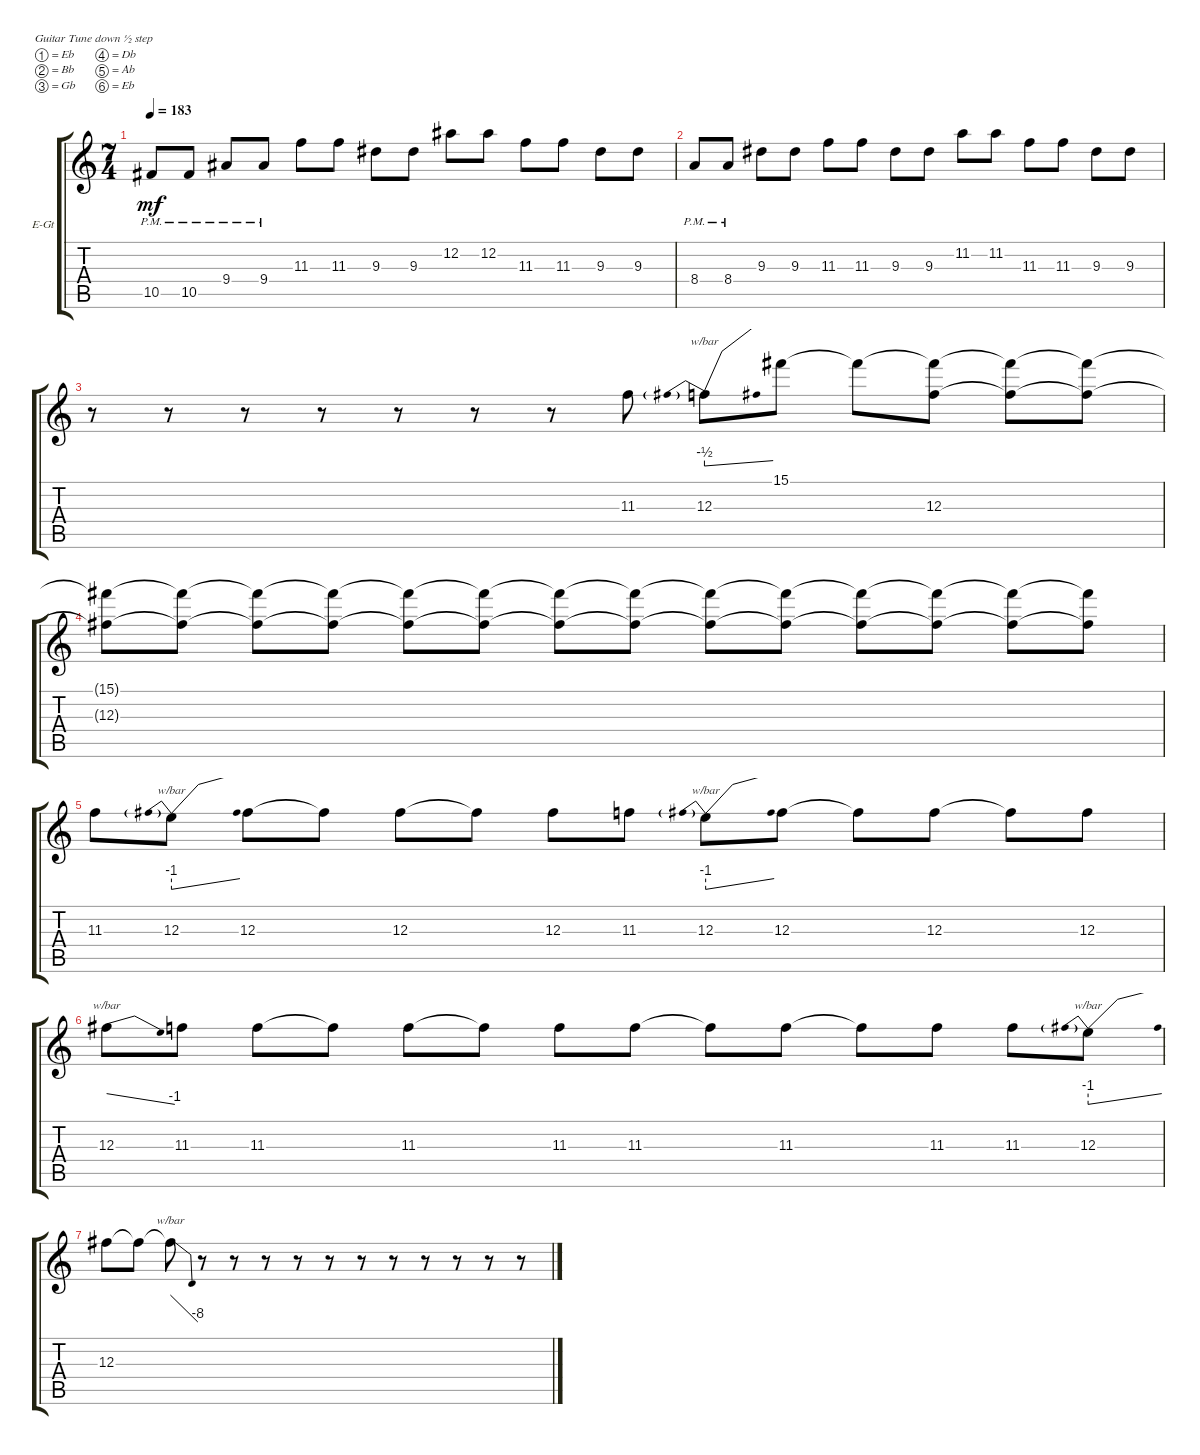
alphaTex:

\bracketExtendMode groupsimilarinstruments
\firstSystemTrackNameOrientation horizontal
\otherSystemsTrackNameOrientation horizontal
\track ("solo" "E-Gt") {instrument distortionguitar}
\staff {score tabs}
\tuning (Eb4 Bb3 Gb3 Db3 Ab2 Eb2)
\ts (7 4)
\tempo 183
\clef g2
\ks c
10.5{pm}.8{dy mf} 10.5{pm}.8 9.4{pm}.8 9.4{pm}.8 11.3.8 11.3.8 9.3.8 9.3.8 12.2.8 12.2.8 11.3.8 11.3.8 9.3.8 9.3.8 |
8.4{pm}.8 8.4{pm}.8 9.3.8 9.3.8 11.3.8 11.3.8 9.3.8 9.3.8 11.2.8 11.2.8 11.3.8 11.3.8 9.3.8 9.3.8 |
r.8 r.8 r.8 r.8 r.8 r.8 r.8 11.3.8 12.3.8{tbe (predivedive default 0 -2 30 0)} 15.1.8 15.1{t}.8 (12.3 15.1{t}).8 (12.3{t} 15.1{t}).8 (12.3{t} 15.1{t}).8 |
(12.3{t} 15.1{t}).8 (12.3{t} 15.1{t}).8 (12.3{t} 15.1{t}).8 (12.3{t} 15.1{t}).8 (12.3{t} 15.1{t}).8 (12.3{t} 15.1{t}).8 (12.3{t} 15.1{t}).8 (12.3{t} 15.1{t}).8 (12.3{t} 15.1{t}).8 (12.3{t} 15.1{t}).8 (12.3{t} 15.1{t}).8 (12.3{t} 15.1{t}).8 (12.3{t} 15.1{t}).8 (12.3{t} 15.1{t}).8 |
11.3.8 12.3.8{tbe (predivedive default 0 -4 30 0)} 12.3.8 12.3{t}.8 12.3.8 12.3{t}.8 12.3.8 11.3.8 12.3.8{tbe (predivedive default 0 -4 30 0)} 12.3.8 12.3{t}.8 12.3.8 12.3{t}.8 12.3.8 |
12.3.8{tbe (dive default 32.4 0 60 -4)} 11.3.8 11.3.8 11.3{t}.8 11.3.8 11.3{t}.8 11.3.8 11.3.8 11.3{t}.8 11.3.8 11.3{t}.8 11.3.8 11.3.8 12.3.8{tbe (predivedive default 0 -4 30 0)} |
12.3.8 12.3{t}.8 12.3{t}.8{tbe (dive default 0 0 59.4 -32)} r.8 r.8 r.8 r.8 r.8 r.8 r.8 r.8 r.8 r.8 r.8
